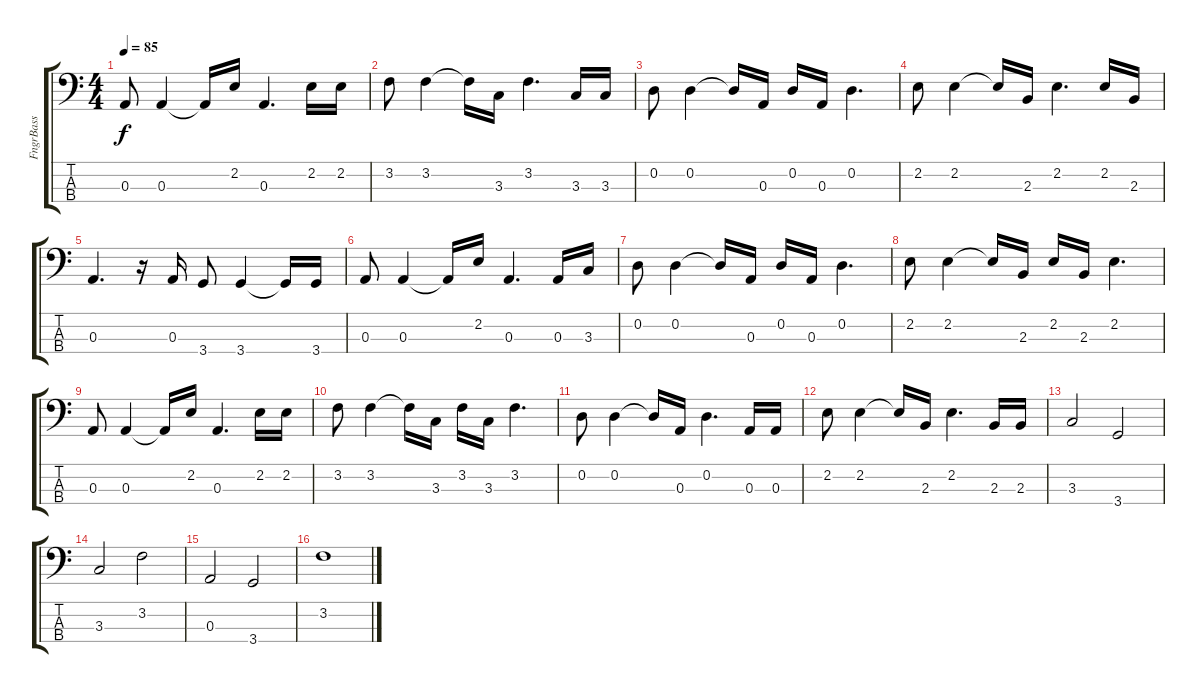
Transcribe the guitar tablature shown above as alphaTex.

\track ("FngrBass" "FngrBass") {instrument electricbassfinger}
\staff {score tabs}
\tuning (G2 D2 A1 E1) {hide}
\ts (4 4)
\tempo 85
\clef f4
\ks c
0.3.8{dy f} 0.3.4 0.3{t}.16 2.2.16 0.3.4{d} 2.2.16 2.2.16 |
3.2.8 3.2.4 3.2{t}.16 3.3.16 3.2.4{d} 3.3.16 3.3.16 |
0.2.8 0.2.4 0.2{t}.16 0.3.16 0.2.16 0.3.16 0.2.4{d} |
2.2.8 2.2.4 2.2{t}.16 2.3.16 2.2.4{d} 2.2.16 2.3.16 |
0.3.4{d} r.16 0.3.16 3.4.8 3.4.4 3.4{t}.16 3.4.16 |
0.3.8 0.3.4 0.3{t}.16 2.2.16 0.3.4{d} 0.3.16 3.3.16 |
0.2.8 0.2.4 0.2{t}.16 0.3.16 0.2.16 0.3.16 0.2.4{d} |
2.2.8 2.2.4 2.2{t}.16 2.3.16 2.2.16 2.3.16 2.2.4{d} |
0.3.8 0.3.4 0.3{t}.16 2.2.16 0.3.4{d} 2.2.16 2.2.16 |
3.2.8 3.2.4 3.2{t}.16 3.3.16 3.2.16 3.3.16 3.2.4{d} |
0.2.8 0.2.4 0.2{t}.16 0.3.16 0.2.4{d} 0.3.16 0.3.16 |
2.2.8 2.2.4 2.2{t}.16 2.3.16 2.2.4{d} 2.3.16 2.3.16 |
3.3.2 3.4.2 |
3.3.2 3.2.2 |
0.3.2 3.4.2 |
3.2.1
